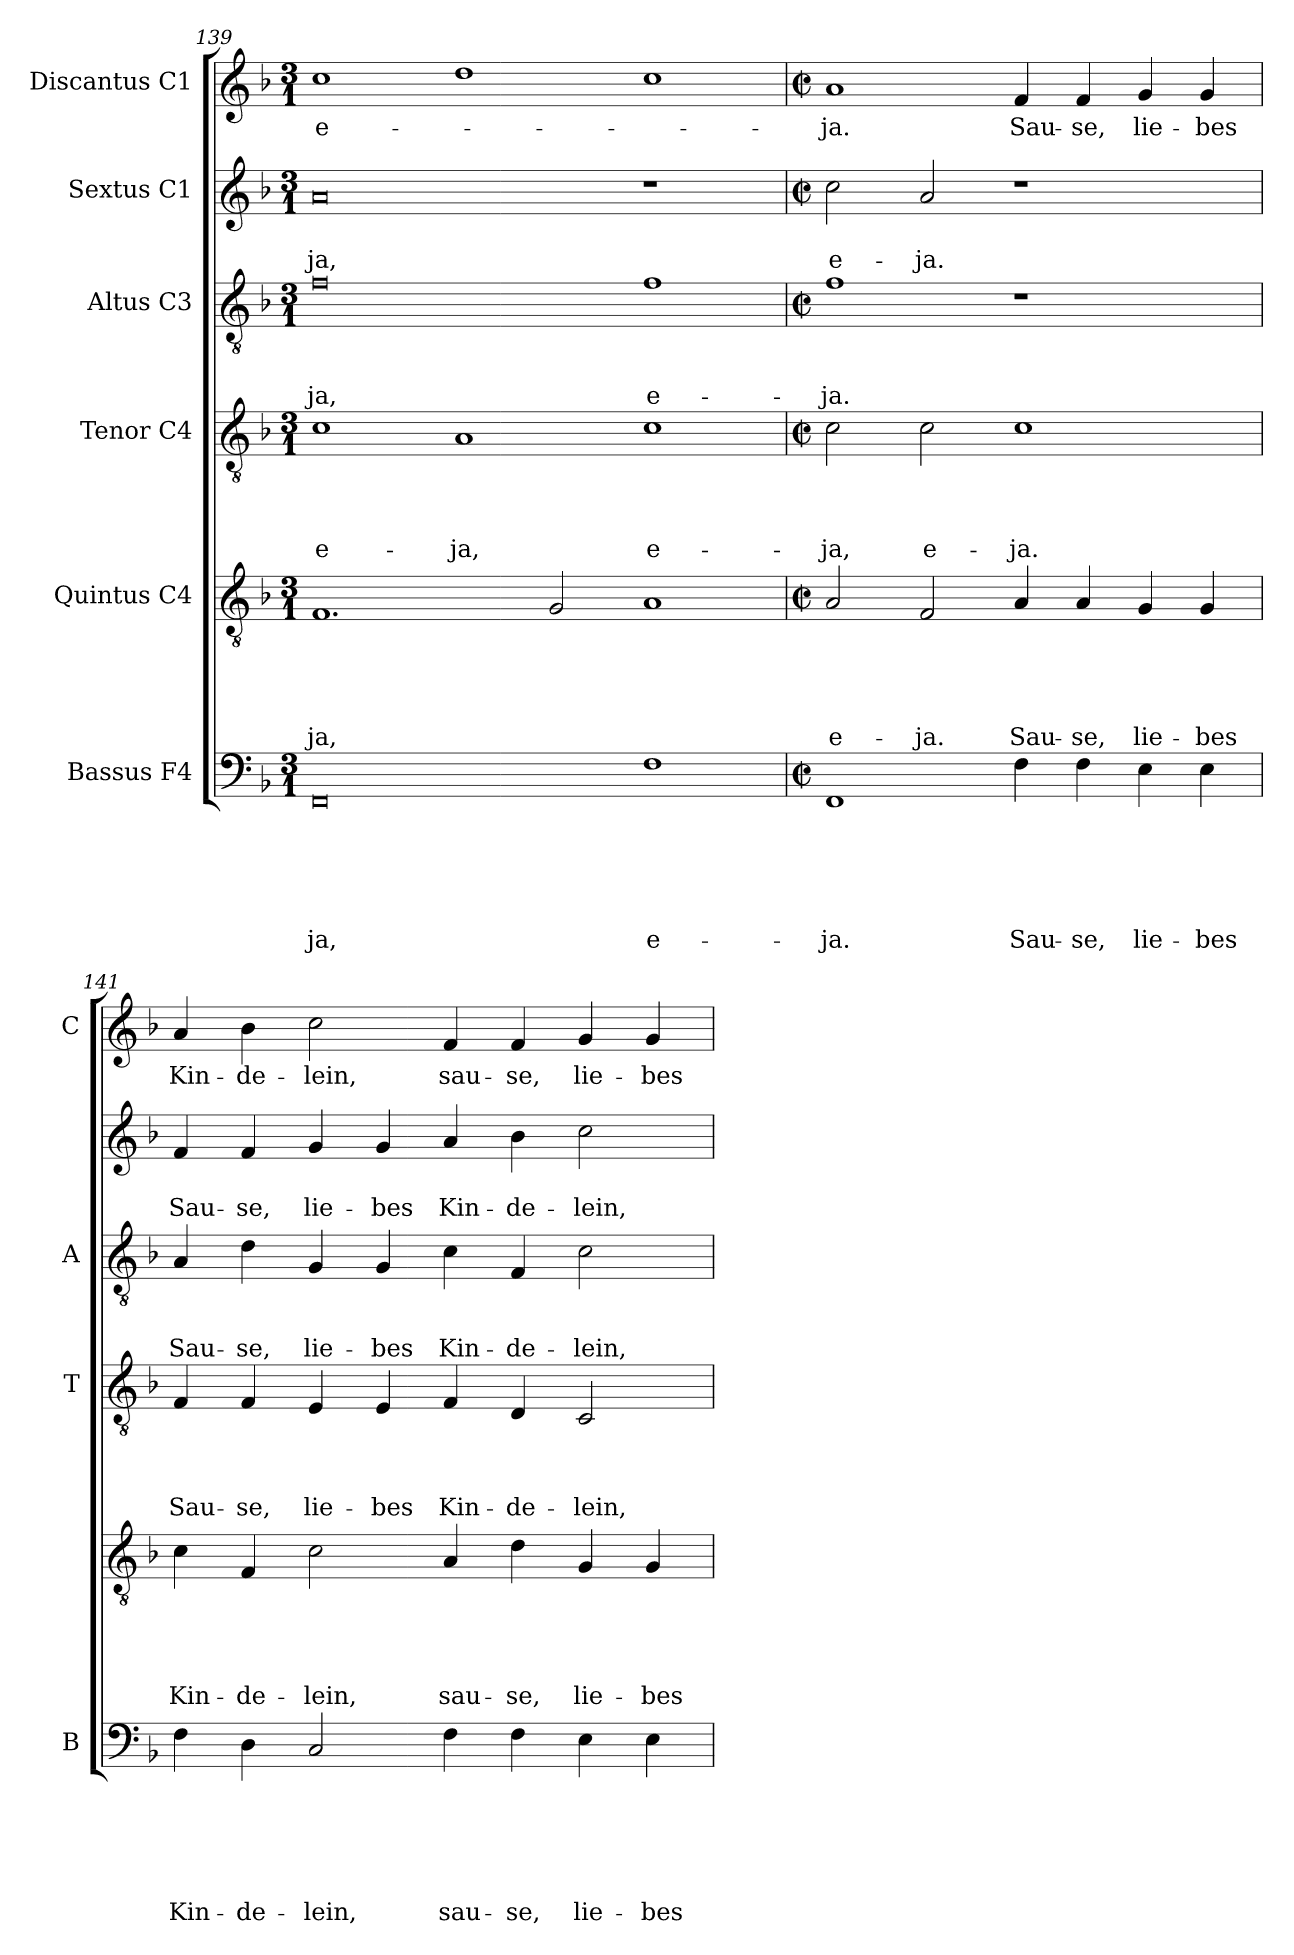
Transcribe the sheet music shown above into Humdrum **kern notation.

**kern	**text	**text	**text	**text	**text	**text	**kern	**text	**text	**text	**text	**text	**kern	**text	**text	**text	**text	**kern	**text	**text	**text	**kern	**text	**text	**kern	**text
*part6	*part6	*part6	*part6	*part6	*part6	*part6	*part5	*part5	*part5	*part5	*part5	*part5	*part4	*part4	*part4	*part4	*part4	*part3	*part3	*part3	*part3	*part2	*part2	*part2	*part1	*part1
*staff6	*staff6	*staff6	*staff6	*staff6	*staff6	*staff6	*staff5	*staff5	*staff5	*staff5	*staff5	*staff5	*staff4	*staff4	*staff4	*staff4	*staff4	*staff3	*staff3	*staff3	*staff3	*staff2	*staff2	*staff2	*staff1	*staff1
*I"Bassus F4	*	*	*	*	*	*	*I"Quintus C4	*	*	*	*	*	*I"Tenor C4	*	*	*	*	*I"Altus C3	*	*	*	*I"Sextus C1	*	*	*I"Discantus C1	*
*I'B	*	*	*	*	*	*	*	*	*	*	*	*	*I'T	*	*	*	*	*I'A	*	*	*	*	*	*	*I'C	*
*clefF4	*	*	*	*	*	*	*clefGv2	*	*	*	*	*	*clefGv2	*	*	*	*	*clefGv2	*	*	*	*clefG2	*	*	*clefG2	*
*k[b-]	*	*	*	*	*	*	*k[b-]	*	*	*	*	*	*k[b-]	*	*	*	*	*k[b-]	*	*	*	*k[b-]	*	*	*k[b-]	*
*F:	*	*	*	*	*	*	*F:	*	*	*	*	*	*F:	*	*	*	*	*F:	*	*	*	*F:	*	*	*F:	*
*M3/1	*	*	*	*	*	*	*M3/1	*	*	*	*	*	*M3/1	*	*	*	*	*M3/1	*	*	*	*M3/1	*	*	*M3/1	*
=139	=139	=139	=139	=139	=139	=139	=139	=139	=139	=139	=139	=139	=139	=139	=139	=139	=139	=139	=139	=139	=139	=139	=139	=139	=139	=139
!	!	!	!	!	!	!LO:LY:b	!	!	!	!	!	!LO:LY:b	!	!	!	!	!LO:LY:b	!	!	!	!LO:LY:b	!	!	!LO:LY:b	!	!LO:LY:b
0FF	.	.	.	.	.	-ja,	1.F	.	.	.	.	-ja,	1c	.	.	.	e-	0f	.	.	-ja,	0a	.	-ja,	1cc	e-
!	!	!	!	!	!	!	!	!	!	!	!	!	!	!	!	!	!LO:LY:b	!	!	!	!	!	!	!	!	!
.	.	.	.	.	.	.	.	.	.	.	.	.	1A	.	.	.	-ja,	.	.	.	.	.	.	.	1dd	.
.	.	.	.	.	.	.	2G/	.	.	.	.	.	.	.	.	.	.	.	.	.	.	.	.	.	.	.
!	!	!	!	!	!	!LO:LY:b	!	!	!	!	!	!	!	!	!	!	!LO:LY:b	!	!	!	!LO:LY:b	!	!	!	!	!
1F	.	.	.	.	.	e-	1A	.	.	.	.	.	1c	.	.	.	e-	1f	.	.	e-	1r	.	.	1cc	.
=140	=140	=140	=140	=140	=140	=140	=140	=140	=140	=140	=140	=140	=140	=140	=140	=140	=140	=140	=140	=140	=140	=140	=140	=140	=140	=140
*M2/2	*	*	*	*	*	*	*M2/2	*	*	*	*	*	*M2/2	*	*	*	*	*M2/2	*	*	*	*M2/2	*	*	*M2/2	*
*met(c|)	*	*	*	*	*	*	*met(c|)	*	*	*	*	*	*met(c|)	*	*	*	*	*met(c|)	*	*	*	*met(c|)	*	*	*met(c|)	*
!	!	!	!	!	!	!LO:LY:b	!	!	!	!	!	!LO:LY:b	!	!	!	!	!LO:LY:b	!	!	!	!LO:LY:b	!	!	!LO:LY:b	!	!LO:LY:b
1FF	.	.	.	.	.	-ja.	2A/	.	.	.	.	e-	2c\	.	.	.	-ja,	1f	.	.	-ja.	2cc\	.	e-	1a	-ja.
!	!	!	!	!	!	!	!	!	!	!	!	!LO:LY:b	!	!	!	!	!LO:LY:b	!	!	!	!	!	!	!LO:LY:b	!	!
.	.	.	.	.	.	.	2F/	.	.	.	.	-ja.	2c\	.	.	.	e-	.	.	.	.	2a/	.	-ja.	.	.
!	!	!	!	!	!	!LO:LY:b	!	!	!	!	!	!LO:LY:b	!	!	!	!	!LO:LY:b	!	!	!	!	!	!	!	!	!LO:LY:b
4F\	.	.	.	.	.	Sau-	4A/	.	.	.	.	Sau-	1c	.	.	.	-ja.	1r	.	.	.	1r	.	.	4f/	Sau-
!	!	!	!	!	!	!LO:LY:b	!	!	!	!	!	!LO:LY:b	!	!	!	!	!	!	!	!	!	!	!	!	!	!LO:LY:b
4F\	.	.	.	.	.	-se,	4A/	.	.	.	.	-se,	.	.	.	.	.	.	.	.	.	.	.	.	4f/	-se,
!	!	!	!	!	!	!LO:LY:b	!	!	!	!	!	!LO:LY:b	!	!	!	!	!	!	!	!	!	!	!	!	!	!LO:LY:b
4E\	.	.	.	.	.	lie-	4G/	.	.	.	.	lie-	.	.	.	.	.	.	.	.	.	.	.	.	4g/	lie-
!	!	!	!	!	!	!LO:LY:b	!	!	!	!	!	!LO:LY:b	!	!	!	!	!	!	!	!	!	!	!	!	!	!LO:LY:b
4E\	.	.	.	.	.	-bes	4G/	.	.	.	.	-bes	.	.	.	.	.	.	.	.	.	.	.	.	4g/	-bes
!!LO:LB:g=z
=141	=141	=141	=141	=141	=141	=141	=141	=141	=141	=141	=141	=141	=141	=141	=141	=141	=141	=141	=141	=141	=141	=141	=141	=141	=141	=141
!	!	!	!	!	!	!LO:LY:b	!	!	!	!	!	!LO:LY:b	!	!	!	!	!LO:LY:b	!	!	!	!LO:LY:b	!	!	!LO:LY:b	!	!LO:LY:b
4F\	.	.	.	.	.	Kin-	4c\	.	.	.	.	Kin-	4F/	.	.	.	Sau-	4A/	.	.	Sau-	4f/	.	Sau-	4a/	Kin-
!	!	!	!	!	!	!LO:LY:b	!	!	!	!	!	!LO:LY:b	!	!	!	!	!LO:LY:b	!	!	!	!LO:LY:b	!	!	!LO:LY:b	!	!LO:LY:b
4D\	.	.	.	.	.	-de-	4F/	.	.	.	.	-de-	4F/	.	.	.	-se,	4d\	.	.	-se,	4f/	.	-se,	4b-\	-de-
!	!	!	!	!	!	!LO:LY:b	!	!	!	!	!	!LO:LY:b	!	!	!	!	!LO:LY:b	!	!	!	!LO:LY:b	!	!	!LO:LY:b	!	!LO:LY:b
2C/	.	.	.	.	.	-lein,	2c\	.	.	.	.	-lein,	4E/	.	.	.	lie-	4G/	.	.	lie-	4g/	.	lie-	2cc\	-lein,
!	!	!	!	!	!	!	!	!	!	!	!	!	!	!	!	!	!LO:LY:b	!	!	!	!LO:LY:b	!	!	!LO:LY:b	!	!
.	.	.	.	.	.	.	.	.	.	.	.	.	4E/	.	.	.	-bes	4G/	.	.	-bes	4g/	.	-bes	.	.
!	!	!	!	!	!	!LO:LY:b	!	!	!	!	!	!LO:LY:b	!	!	!	!	!LO:LY:b	!	!	!	!LO:LY:b	!	!	!LO:LY:b	!	!LO:LY:b
4F\	.	.	.	.	.	sau-	4A/	.	.	.	.	sau-	4F/	.	.	.	Kin-	4c\	.	.	Kin-	4a/	.	Kin-	4f/	sau-
!	!	!	!	!	!	!LO:LY:b	!	!	!	!	!	!LO:LY:b	!	!	!	!	!LO:LY:b	!	!	!	!LO:LY:b	!	!	!LO:LY:b	!	!LO:LY:b
4F\	.	.	.	.	.	-se,	4d\	.	.	.	.	-se,	4D/	.	.	.	-de-	4F/	.	.	-de-	4b-\	.	-de-	4f/	-se,
!	!	!	!	!	!	!LO:LY:b	!	!	!	!	!	!LO:LY:b	!	!	!	!	!LO:LY:b	!	!	!	!LO:LY:b	!	!	!LO:LY:b	!	!LO:LY:b
4E\	.	.	.	.	.	lie-	4G/	.	.	.	.	lie-	2C/	.	.	.	-lein,	2c\	.	.	-lein,	2cc\	.	-lein,	4g/	lie-
!	!	!	!	!	!	!LO:LY:b	!	!	!	!	!	!LO:LY:b	!	!	!	!	!	!	!	!	!	!	!	!	!	!LO:LY:b
4E\	.	.	.	.	.	-bes	4G/	.	.	.	.	-bes	.	.	.	.	.	.	.	.	.	.	.	.	4g/	-bes
=	=	=	=	=	=	=	=	=	=	=	=	=	=	=	=	=	=	=	=	=	=	=	=	=	=	=
*-	*-	*-	*-	*-	*-	*-	*-	*-	*-	*-	*-	*-	*-	*-	*-	*-	*-	*-	*-	*-	*-	*-	*-	*-	*-	*-
